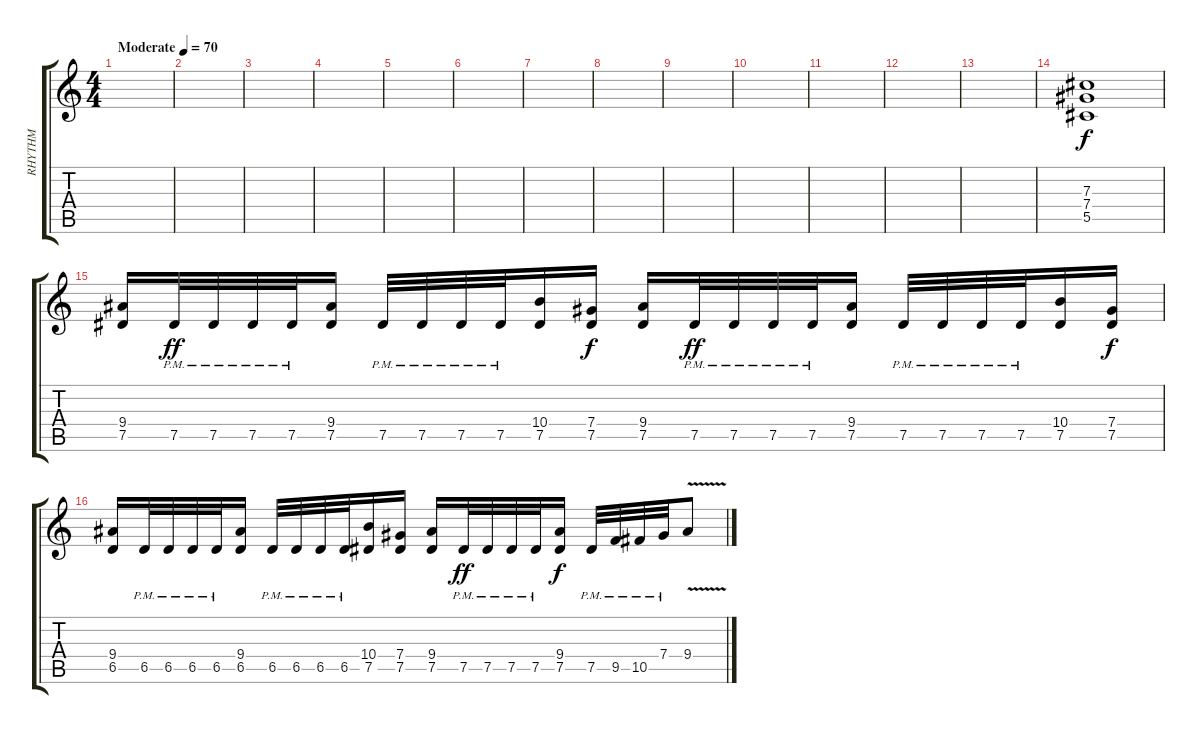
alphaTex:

\track ("RHYTHM" "RHYTHM") {instrument overdrivenguitar}
\staff {score tabs}
\tuning (Eb4 Bb3 Gb3 Db3 Ab2 Eb2) {hide}
\ts (4 4)
\tempo (70 "Moderate")
\clef g2
\ks c
|
|
|
|
|
|
|
|
|
|
|
|
|
(7.3 7.4 5.5).1 |
(9.4 7.5).16 7.5{pm}.32{dy ff} 7.5{pm}.32 7.5{pm}.32 7.5{pm}.32 (9.4 7.5).16 7.5{pm}.32 7.5{pm}.32 7.5{pm}.32 7.5{pm}.32 (10.4 7.5).16 (7.4 7.5).16{dy f} (9.4 7.5).16 7.5{pm}.32{dy ff} 7.5{pm}.32 7.5{pm}.32 7.5{pm}.32 (9.4 7.5).16 7.5{pm}.32 7.5{pm}.32 7.5{pm}.32 7.5{pm}.32 (10.4 7.5).16 (7.4 7.5).16{dy f} |
(9.4 6.5).16 6.5{pm}.32 6.5{pm}.32 6.5{pm}.32 6.5{pm}.32 (9.4 6.5).16 6.5{pm}.32 6.5{pm}.32 6.5{pm}.32 6.5{pm}.32 (10.4 7.5).16 (7.4 7.5).16 (9.4 7.5).16 7.5{pm}.32{dy ff} 7.5{pm}.32 7.5{pm}.32 7.5{pm}.32 (9.4 7.5).16{dy f} 7.5{pm}.32 9.5{pm}.32 10.5{pm}.32 7.4{pm}.32 9.4{v}.8
